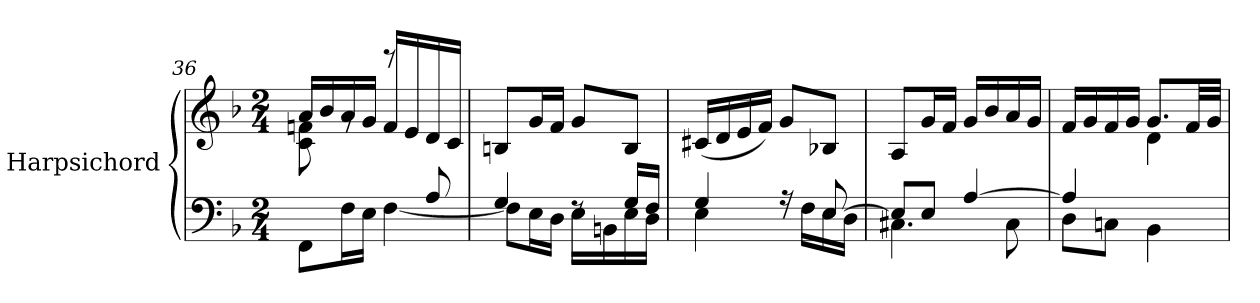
**kern	**kern
*part1	*part1
*staff2	*staff1
*I"Harpsichord	*
*I'Hch.	*
*clefF4	*clefG2
*k[b-]	*k[b-]
*M2/4	*M2/4
=36	=36
*^	*^
4.ryy	8FF\L	16a/LL	8c\ 8fn\
.	.	16b-/	.
.	16F\L	16a/	8rg
.	16E\JJ	16g/JJ	.
.	[4F\	16f/LL	8reee
.	.	16e/	.
8A/	.	16d/	8ryy
.	.	16c/JJ	.
*	*	*v	*v
=37	=37	=37
4G/	8F\L]	8Bn/L
.	16E\L	16g/L
.	16D\JJ	16f/JJ
8rF	16E\LL	8g/L
.	16BBn\	.
16G/LL	16E\	8B/J
16F/JJ	16D\JJ	.
=38	=38	=38
4G/	4E\	(16c#X/LL
.	.	16d/
.	.	16e/
.	.	16f/JJ)
8ryy	16rA	8g/L
.	16F\LL	.
[8E/	16E\	8B-X/J
.	16D\JJ	.
!!LO:LB:g=z
=39	=39	=39
8E/L]	4.C#X\	8A/L
8E/J	.	16g/L
.	.	16f/JJ
[4A/	.	16g/LL
.	.	16b-/
.	8C#\	16a/
.	.	16g/JJ
=40	=40	=40
*	*	*^
4A/]	8D\L	16f/LL	4ryy
.	.	16g/	.
.	8Cn\J	16f/	.
.	.	16g/JJ	.
4ryy	4BB-\	8.g/L	4d\
.	.	32f/LL	.
.	.	32g/JJJ	.
*v	*v	*	*
*	*v	*v
=	=
*-	*-
